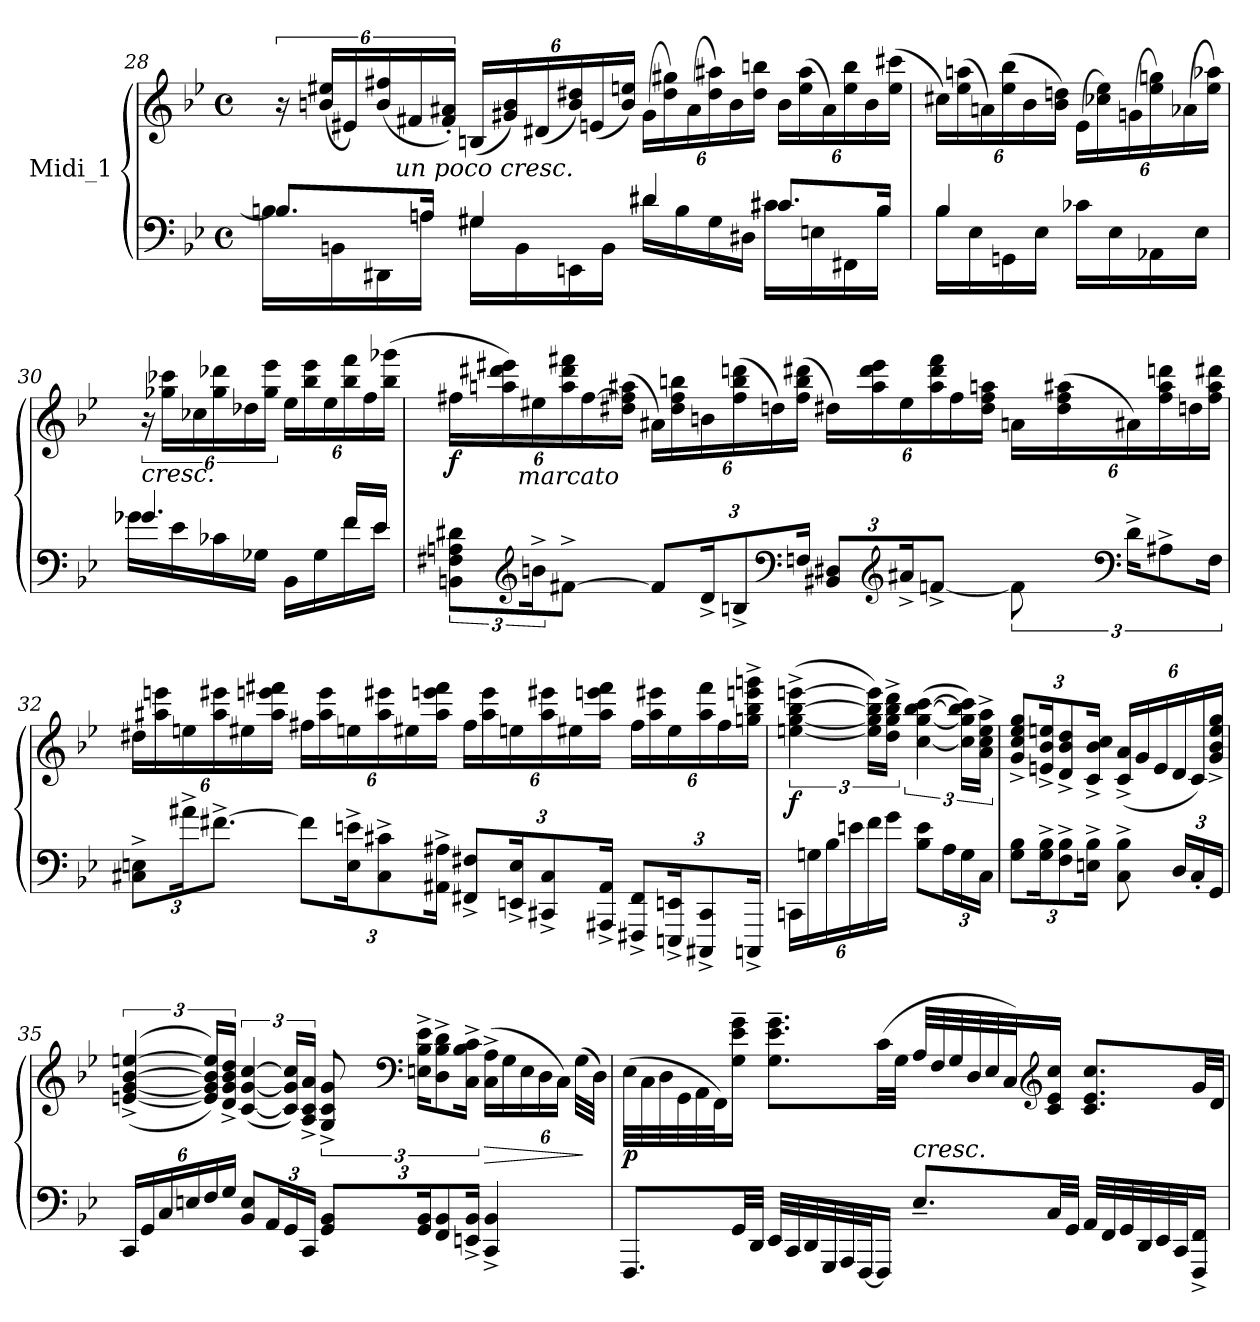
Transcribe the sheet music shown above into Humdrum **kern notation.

**kern	**kern	**dynam
*part1	*part1	*part1
*staff2	*staff1	*staff1/2
*I"Midi_1	*	*
!!LO:PB:g=z
*clefF4	*clefG2	*
*k[b-e-]	*k[b-e-]	*
*B-:	*B-:	*
*M4/4	*M4/4	*
*met(c)	*met(c)	*
=28	=28	=28
*^	*	*
8.Bn/L]	16Bn\LL	24r	.
.	.	(24bn/ 24ee#X/LL	.
.	16BBn\	.	.
.	.	24e#X/)	.
*	*	*Xbrackettup	*
.	16DD#X\	(24b/ 24ff#X/	.
!	!	!LO:TX:b:i:t=un poco cresc.	!
.	.	24f#X/	.
16Ani/Jk	16Ani\JJ	.	.
.	.	24f#/' 24a#X/'JJ)	.
4G#X/	16G#\LL	(24Bn/LL	.
.	.	24g#X/ 24b/)	.
.	16BB\	.	.
.	.	(24d#X/	.
.	16EEn\	24b/ 24dd#X/)	.
.	.	(24en/	.
.	16BB\JJ	.	.
.	.	24b/ 24een/JJ)	.
4d#X/	16d#\LL	(24g#\LL	.
.	.	24dd#\ 24gg#X\)	.
.	16B\	.	.
.	.	(24a#\	.
.	16G#\	24dd#\ 24aa#X\)	.
.	.	24b\	.
.	16D#X\JJ	.	.
.	.	24dd#\ 24bbn\JJ	.
8.c#X/L	16c#\LL	24b\LL	.
.	.	(24ee\ 24aa#\	.
.	16En\	.	.
.	.	24a#\)	.
.	16FF#X\	24ee\ 24bb\	.
.	.	24b\	.
16B/Jk	16B\JJ	.	.
.	.	(>24ee\ 24ccc#X\JJ	.
!!LO:LB:g=z
=29	=29	=29	=29
4B-i/	16B-i\LL	24cc#X\LL)	.
.	.	(24ee-i\ 24aani\	.
.	16E-i\	.	.
.	.	24ani\)	.
.	16GGni\	(>24ee-\ 24bb-i\	.
.	.	24b-i\	.
.	16E-\JJ	.	.
.	.	24b-\ 24ddni\JJ)	.
16c-X\LL	4ryy	(24e-i\LL	.
.	.	24cc-X\ 24ee-\)	.
16E-i\	.	.	.
.	.	(24gni\	.
16AA-X\	.	24ee-\ 24ggni\)	.
.	.	(24a-X\	.
16E-\JJ	.	.	.
.	.	24ee-\ 24aa-X\JJ)	.
!!LO:LB:g=z
=30	=30	=30	=30
*	*	*brackettup	*
!	!	!LO:TX:b:i:t=cresc.	!
4.g-X/	16g-\LL	24r	.
.	.	24gg-X\ 24ccc-X\LL	.
.	16e-\	.	.
.	.	24cc-X\	.
*	*	*Xbrackettup	*
.	16c-X\	24gg-\ 24ddd-X\	.
.	.	24dd-X\	.
.	16G-X\JJ	.	.
.	.	24gg-\ 24eee-\JJ	.
.	16BB-\LL	24ee-\LL	.
.	.	24bb-\ 24eee-\	.
.	16G-\	.	.
.	.	24ee-\	.
16f/LL	16f\	24bb-\ 24fff\	.
.	.	24ff\	.
16e-/JJ	16e-\JJ	.	.
.	.	(>24bb-\ 24ggg-X\JJ	.
*v	*v	*	*
!!LO:LB:g=z
=31	=31	=31
!	!	!LO:DY:b
12BBn\ 12F#X\ 12Ani\ 12d#X\L	24ff#X\LL	f
.	24aani\ 24ddd#X\ 24eee#X\)	.
*clefG2	*	*
!	!LO:TX:b:i:t=marcato	!
24bn^\K	24ee#X\	.
[8f#X^\J	24aa\ 24ddd#\ 24fff#X\	.
.	[24ff#\	.
.	(24dd#X\ 24ff#\] 24aa#X\JJ	.
*Xbrackettup	*	*
12f#/L]	24a#X\LL)	.
.	24dd#\ 24ff#\ 24bbn\	.
24d#^/K	24bn\	.
12Bn^/	(24ff#\ 24bb\ 24dddn\	.
.	24ddn\)	.
*clefF4	*	*
24Fn/Jk	(24ff#\ 24bb\ 24ddd#X\JJ	.
12BB#X/ 12D#X/L	24dd#X\LL)	.
.	24aa#\ 24ddd#\ 24eee#\	.
*clefG2	*	*
24a#X^/K	24ee#\	.
[8fn^/J	24aa#\ 24ddd#\ 24fff#\	.
.	24ff#\	.
.	24dd#\ 24ff#\ 24aan\JJ	.
*brackettup	*	*
12f\]	24an\LL	.
.	(>24dd#\ 24ff#\ 24aa#X\	.
*clefF4	*	*
24d#^\KL	24a#X\)	.
*Xbrackettup	*	*
12A#X^\	24ff#\ 24aa#\ 24dddn\	.
.	24ddn\	.
24F\Jk	24ff#\ 24aa#\ 24ddd#X\JJ	.
!!LO:LB:g=z
=32	=32	=32
12C#X\^ 12En\^L	24dd#X\LL	.
.	24aa#X\ 24eeen\	.
24a#X^\K	24een\	.
[12.f#X^\J	24aa#\ 24eee#X\	.
.	24ee#X\	.
.	24aa#\ 24eeen\ 24fff#X\JJ	.
12f#\L]	24ff#X\LL	.
.	24aa#\ 24eee\	.
24E\^ 24en\^K	24een\	.
12C#\^ 12c#X\^	24aa#\ 24eee#X\	.
.	24ee#X\	.
24AA#X\^ 24A#X\^Jk	24aa#\ 24eeen\ 24fff#\JJ	.
12FF#X/^ 12F#X/^L	24ff#\LL	.
.	24aa#\ 24eee\	.
24EEn/^ 24E/^K	24een\	.
12CC#X/^ 12C#/^	24aa#\ 24eee#X\	.
.	24ee#X\	.
24AAA#X/^ 24AA#/^Jk	24aa#\ 24eeen\ 24fff#\JJ	.
12FFF#X/^ 12FF#/^L	24ff#\LL	.
.	24aa#\ 24eee#X\	.
24EEEn/^ 24EEni/^K	24ee#\	.
12CCC#X/^ 12CC#/^	24aa#\ 24fff#\	.
.	24ff#\	.
24CCCn^/Jk	24ggni\^ 24bb-i\^ 24eeen\^ 24gggni\^JJ	.
!!LO:LB:g=z
=33	=33	=33
*	*brackettup	*
!	!	!LO:DY:b
24CCni\LL	(>[6een\^ [6gg\^ [6bb-\^ [6eeen\^	f
24Gni\	.	.
24B-i\	.	.
24en\	.	.
24f\	24ee\] 24gg\] 24bb-\] 24eee\]LL)	.
24g\JJ	24dd\^ 24gg\^ 24bb-\^ 24ddd\^JJ	.
8B-\ 8e\L	(>[6cc\ [6gg\ [6bb-\ [6ccc\	.
24A\L	.	.
*	*Xbrackettup	*
24G\	24cc\] 24gg\] 24bb-\] 24ccc\]LL)	.
24C\JJ	24a\^ 24cc\^ 24ee\^ 24aa\^JJ	.
!!LO:LB:g=z
=34	=34	=34
12G\ 12B-\L	12g/^ 12cc/^ 12ee-/^ 12gg/^L	.
24G\^ 24B-\^K	24en/^ 24b-/^ 24een/^K	.
12F\^ 12B-\^	12d/^ 12b-/^ 12dd/^	.
24En\^ 24B-\^Jk	24c/^ 24b-/^ 24cc/^Jk	.
8C\^ 8B-\^	(24c/^ 24a/^LL	.
.	24g/	.
*	*brackettup	*
.	24e/	.
24D/LL	24d/	.
24C'/	24c/)	.
24GG/JJ	24g/^ 24b-/^ 24ee/^ 24gg/^JJ	.
=35	=35	=35
24CC/LL	(([6en/^ [6g/^ [6b-/^ [6een/^	.
24GG/	.	.
24C/	.	.
24En/	.	.
24F/	24e/] 24g/] 24b-/] 24ee/]LL))	.
24G/JJ	24d/^ 24g/^ 24b-/^ 24dd/^JJ	.
8BB-/ 8E/L	([6c/ [6g/ [6cc/	.
24AA/L	.	.
24GG/	24c/] 24g/] 24cc/]LL)	.
24CC/JJ	24A/^ 24c/^ 24a/^JJ	.
12GG/ 12BB-/L	12G/^ 12c/^ 12g/^	.
*	*clefF4	*
*	*Xbrackettup	*
24GG/ 24BB-/K	24En\^ 24B-\^ 24e\^KL	.
12FF/ 12BB-/	12D\^ 12B-\^ 12d\^	.
24EEn/^ 24BB-/^Jk	24C\^ 24B-\^ 24c\^Jk	.
!	!	!LO:HP:b
4CC/^ 4BB-/^	(>24C\^ 24A\^LL	>
.	24G\	.
.	24E\	.
.	24D\	.
.	24C\JJ)	.
.	(48G\LLL	.
.	48D\JJJ)	]
!!LO:LB:g=z
=36	=36	=36
!	!	!LO:DY:b
8.FFF/L	(32E-i\LLL	p
.	32C\	.
.	32D\	.
.	32GG\	.
.	32AA\	.
.	32FF\J)	.
32GG/LL	16G\~ 16e-\~ 16g\~JJ	.
32DD/JJJ	.	.
32EE-/LLL	8.G\~ 8.e-\~ 8.g\~L	.
32CC/	.	.
32DD/	.	.
32GGG/	.	.
32AAA/	.	.
[32FFF/J	.	.
16FFF/JJ]	(>32c\LL	.
.	32G\JJJ	.
!LO:TX:a:i:t=cresc.	!	!
8.E-~/L	32A/LLL	.
.	32F/	.
.	32G/	.
.	32D/	.
.	32E-/	.
.	32C/J)	.
*	*clefG2	*
32C/LL	16c/ 16e-/ 16cc/JJ	.
32GG/JJJ	.	.
32AA/LLL	8.c/ 8.e-/ 8.cc/L	.
32FF/	.	.
32GG/	.	.
32DD/	.	.
32EE-/	.	.
32CC/J	.	.
16FFF/^ 16FF/^JJ	32g/LL	.
.	32d/JJJ	.
=	=	=
*-	*-	*-
